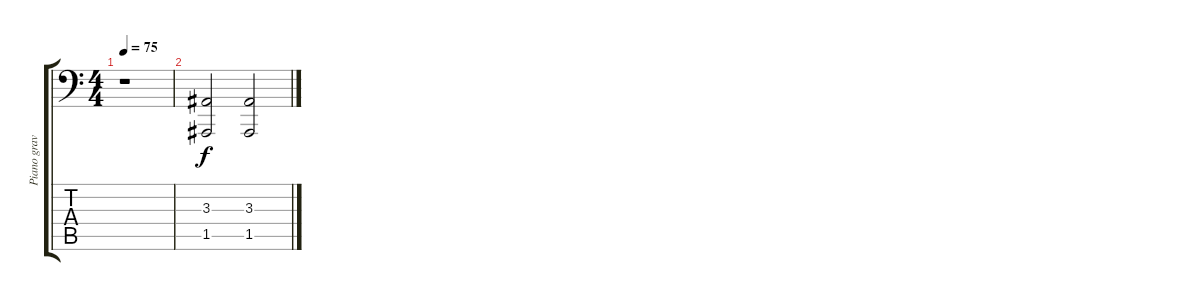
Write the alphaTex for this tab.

\track ("Piano grave" "Piano grav") {instrument acousticgrandpiano}
\staff {score tabs}
\tuning (E3 B2 G2 D2 A1 B0) {hide}
\ts (4 4)
\tempo 75
\clef f4
\ks c
r.1{dy f} |
(3.3 1.5).2 (3.3 1.5).2
